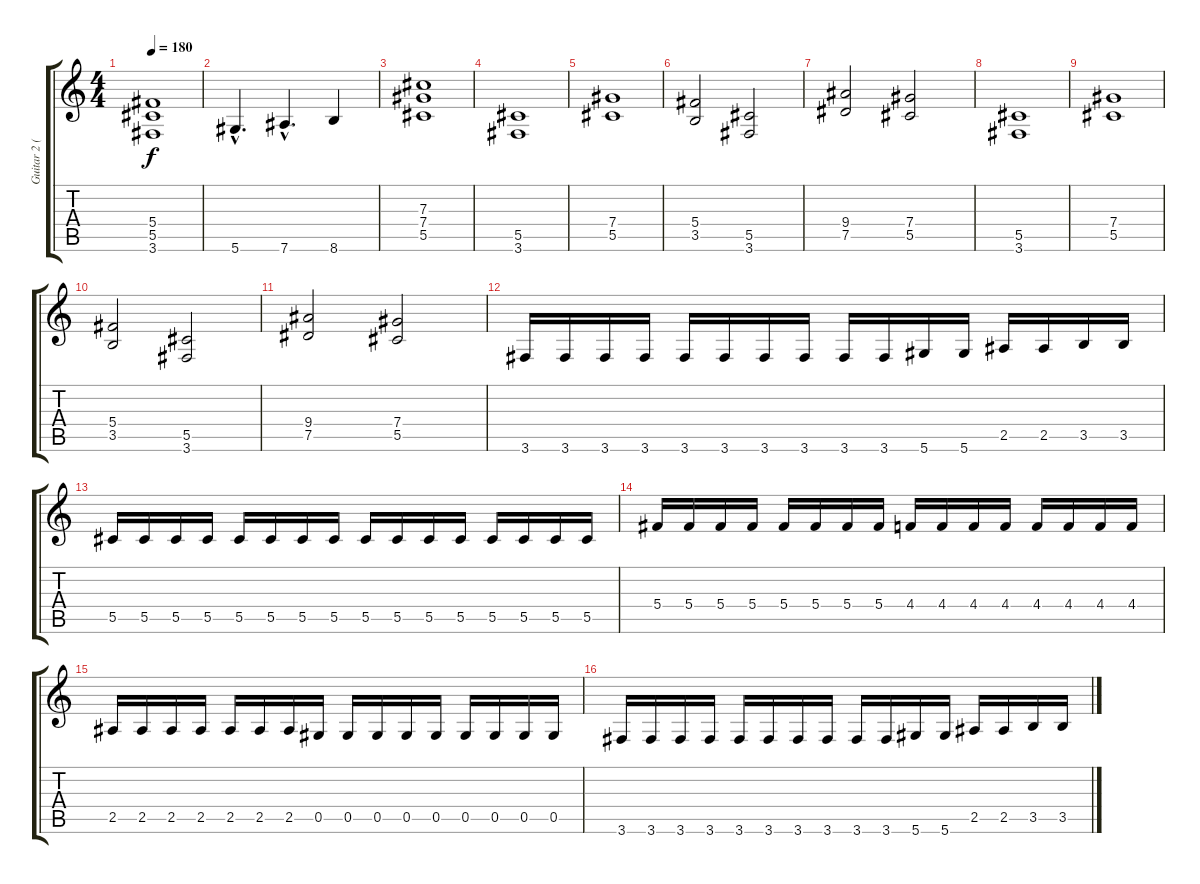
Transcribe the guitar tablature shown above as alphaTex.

\track ("Guitar 2 (Eb-tuning)" "Guitar 2 (") {instrument overdrivenguitar}
\staff {score tabs}
\tuning (Eb4 Bb3 Gb3 Db3 Ab2 Eb2) {hide}
\ts (4 4)
\tempo 180
\clef g2
\ks c
(5.4 5.5 3.6).1{dy f} |
5.6{hac}.4{d} 7.6{hac}.4{d} 8.6.4 |
(7.3 7.4 5.5).1 |
(5.5 3.6).1 |
(7.4 5.5).1 |
(5.4 3.5).2 (5.5 3.6).2 |
(9.4 7.5).2 (7.4 5.5).2 |
(5.5 3.6).1 |
(7.4 5.5).1 |
(5.4 3.5).2 (5.5 3.6).2 |
(9.4 7.5).2 (7.4 5.5).2 |
3.6.16 3.6.16 3.6.16 3.6.16 3.6.16 3.6.16 3.6.16 3.6.16 3.6.16 3.6.16 5.6.16 5.6.16 2.5.16 2.5.16 3.5.16 3.5.16 |
5.5.16 5.5.16 5.5.16 5.5.16 5.5.16 5.5.16 5.5.16 5.5.16 5.5.16 5.5.16 5.5.16 5.5.16 5.5.16 5.5.16 5.5.16 5.5.16 |
5.4.16 5.4.16 5.4.16 5.4.16 5.4.16 5.4.16 5.4.16 5.4.16 4.4.16 4.4.16 4.4.16 4.4.16 4.4.16 4.4.16 4.4.16 4.4.16 |
2.5.16 2.5.16 2.5.16 2.5.16 2.5.16 2.5.16 2.5.16 0.5.16 0.5.16 0.5.16 0.5.16 0.5.16 0.5.16 0.5.16 0.5.16 0.5.16 |
3.6.16 3.6.16 3.6.16 3.6.16 3.6.16 3.6.16 3.6.16 3.6.16 3.6.16 3.6.16 5.6.16 5.6.16 2.5.16 2.5.16 3.5.16 3.5.16
